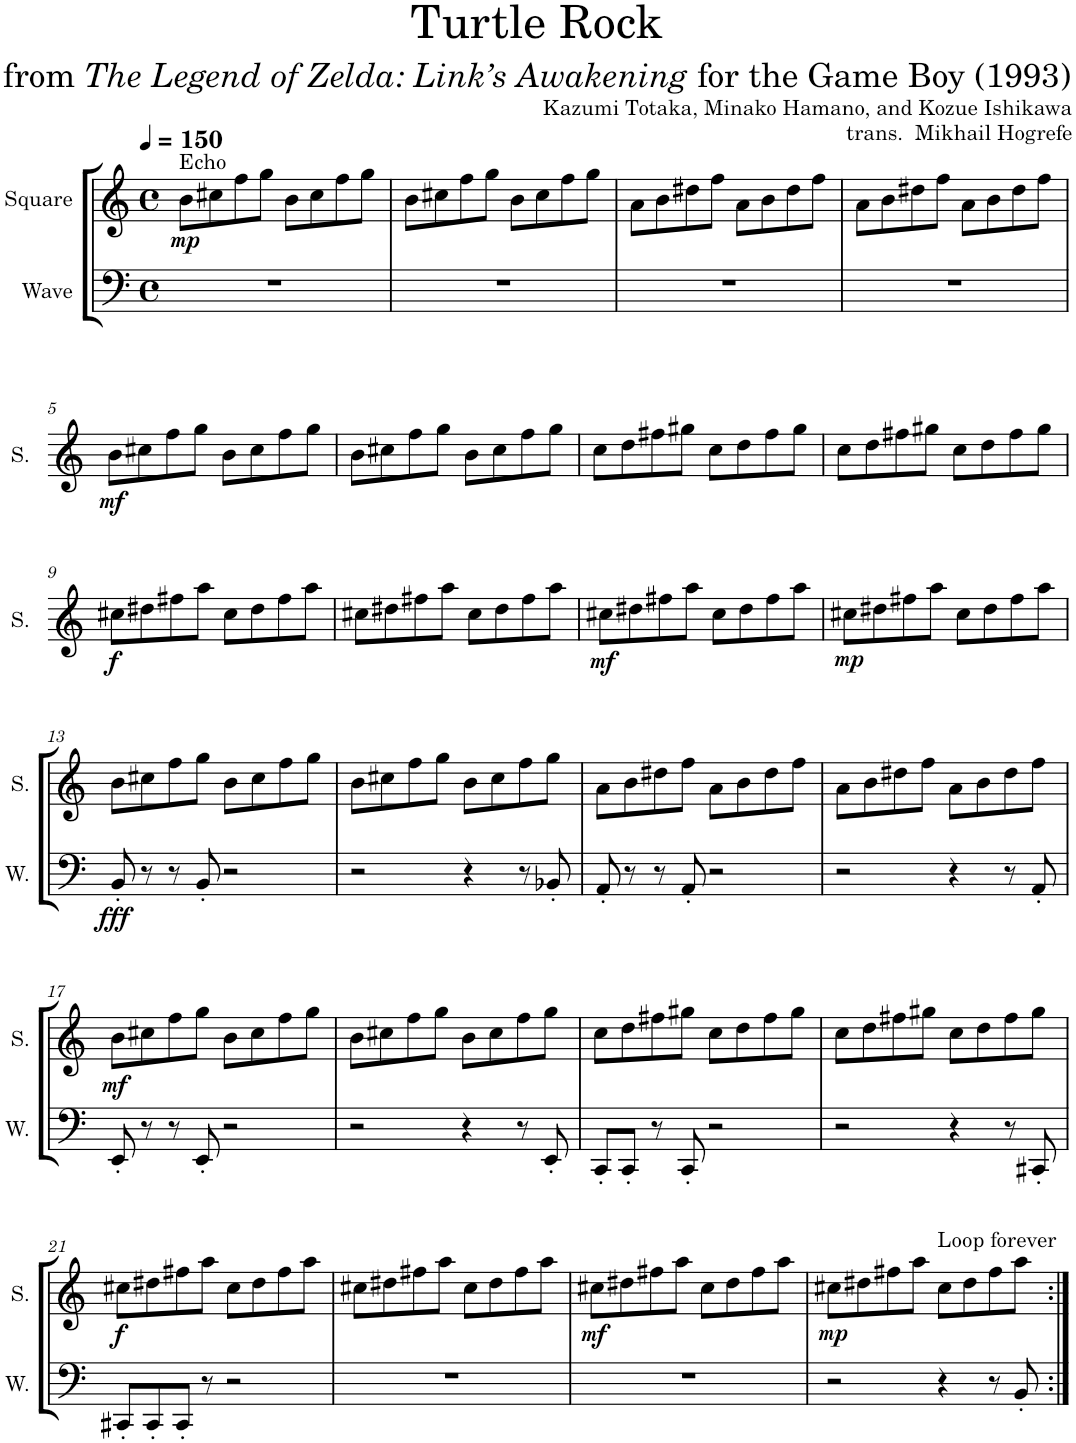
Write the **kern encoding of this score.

**kern	**dynam	**kern	**dynam	**kern	**dynam
*part3	*part3	*part2	*part2	*part1	*part1
*staff3	*staff3	*staff2	*staff2	*staff1	*staff1
*I"Wave	*	*I"Square Synthesizer	*	*I"Square	*
*I'W.	*	*	*	*I'S.	*
*	*	*stria5	*	*	*
*clefF4	*	*clefG2	*	*clefG2	*
*k[]	*	*k[]	*	*k[]	*
*M4/4	*	*M4/4	*	*M4/4	*
*met(c)	*	*met(c)	*	*met(c)	*
*MM150	*	*MM150	*	*MM150	*
=1	=1	=1	=1	=1	=1
!	!	!	!	!LO:TX:a:t=Echo	!
!	!	!	!	!	!LO:DY:b
1r	.	8r	.	8b\L	mp
.	.	16r	.	8cc#X\	.
!	!	!	!LO:DY:b	!	!
.	.	8b	p	.	.
.	.	.	.	8ff\	.
.	.	8cc#X\L	.	.	.
.	.	.	.	8gg\J	.
.	.	8ff\J	.	.	.
.	.	.	.	8b\L	.
.	.	8gg\L	.	.	.
.	.	.	.	8cc#\	.
.	.	8b\J	.	.	.
.	.	.	.	8ff\	.
.	.	8cc#\L	.	.	.
.	.	.	.	8gg\J	.
.	.	[16ff\Jk	.	.	.
=2	=2	=2	=2	=2	=2
1r	.	16ff\KL]	.	8b\L	.
.	.	8gg\	.	.	.
.	.	.	.	8cc#X\	.
.	.	8b\J	.	.	.
.	.	.	.	8ff\	.
.	.	8cc#X\L	.	.	.
.	.	.	.	8gg\J	.
.	.	8ff\J	.	.	.
.	.	.	.	8b\L	.
.	.	8gg\L	.	.	.
.	.	.	.	8cc#\	.
.	.	8b\J	.	.	.
.	.	.	.	8ff\	.
.	.	8cc#\L	.	.	.
.	.	.	.	8gg\J	.
.	.	[16ff\Jk	.	.	.
=3	=3	=3	=3	=3	=3
1r	.	16ff\KL]	.	8a\L	.
.	.	8gg\	.	.	.
.	.	.	.	8b\	.
.	.	8a\J	.	.	.
.	.	.	.	8dd#X\	.
.	.	8b\L	.	.	.
.	.	.	.	8ff\J	.
.	.	8dd#X\J	.	.	.
.	.	.	.	8a\L	.
.	.	8ff\L	.	.	.
.	.	.	.	8b\	.
.	.	8a\J	.	.	.
.	.	.	.	8dd#\	.
.	.	8b\L	.	.	.
.	.	.	.	8ff\J	.
.	.	[16dd#\Jk	.	.	.
=4	=4	=4	=4	=4	=4
1r	.	16dd#\KL]	.	8a\L	.
.	.	8ff\	.	.	.
.	.	.	.	8b\	.
.	.	8a\J	.	.	.
.	.	.	.	8dd#X\	.
.	.	8b\L	.	.	.
.	.	.	.	8ff\J	.
.	.	8dd#X\J	.	.	.
.	.	.	.	8a\L	.
.	.	8ff\L	.	.	.
.	.	.	.	8b\	.
.	.	8a\J	.	.	.
.	.	.	.	8dd#\	.
.	.	8b\L	.	.	.
.	.	.	.	8ff\J	.
.	.	[16dd#\Jk	.	.	.
!!LO:LB:g=z
=5	=5	=5	=5	=5	=5
!	!	!	!	!	!LO:DY:b
1r	.	16dd#\KL]	.	8b\L	mf
.	.	8ff\	.	.	.
.	.	.	.	8cc#X\	.
!	!	!	!LO:DY:b	!	!
.	.	8b\J	mp	.	.
.	.	.	.	8ff\	.
.	.	8cc#X\L	.	.	.
.	.	.	.	8gg\J	.
.	.	8ff\J	.	.	.
.	.	.	.	8b\L	.
.	.	8gg\L	.	.	.
.	.	.	.	8cc#\	.
.	.	8b\J	.	.	.
.	.	.	.	8ff\	.
.	.	8cc#\L	.	.	.
.	.	.	.	8gg\J	.
.	.	[16ff\Jk	.	.	.
=6	=6	=6	=6	=6	=6
1r	.	16ff\KL]	.	8b\L	.
.	.	8gg\	.	.	.
.	.	.	.	8cc#X\	.
.	.	8b\J	.	.	.
.	.	.	.	8ff\	.
.	.	8cc#X\L	.	.	.
.	.	.	.	8gg\J	.
.	.	8ff\J	.	.	.
.	.	.	.	8b\L	.
.	.	8gg\L	.	.	.
.	.	.	.	8cc#\	.
.	.	8b\J	.	.	.
.	.	.	.	8ff\	.
.	.	8cc#\L	.	.	.
.	.	.	.	8gg\J	.
.	.	[16ff\Jk	.	.	.
=7	=7	=7	=7	=7	=7
1r	.	16ff\KL]	.	8cc\L	.
.	.	8gg\	.	.	.
.	.	.	.	8dd\	.
.	.	8cc\J	.	.	.
.	.	.	.	8ff#X\	.
.	.	8dd\L	.	.	.
.	.	.	.	8gg#X\J	.
.	.	8ff#X\J	.	.	.
.	.	.	.	8cc\L	.
.	.	8gg#X\L	.	.	.
.	.	.	.	8dd\	.
.	.	8cc\J	.	.	.
.	.	.	.	8ff#\	.
.	.	8dd\L	.	.	.
.	.	.	.	8gg#\J	.
.	.	[16ff#\Jk	.	.	.
=8	=8	=8	=8	=8	=8
1r	.	16ff#\KL]	.	8cc\L	.
.	.	8gg#X\	.	.	.
.	.	.	.	8dd\	.
.	.	8cc\J	.	.	.
.	.	.	.	8ff#X\	.
.	.	8dd\L	.	.	.
.	.	.	.	8gg#X\J	.
.	.	8ff#X\J	.	.	.
.	.	.	.	8cc\L	.
.	.	8gg#\L	.	.	.
.	.	.	.	8dd\	.
.	.	8cc\J	.	.	.
.	.	.	.	8ff#\	.
.	.	8dd\L	.	.	.
.	.	.	.	8gg#\J	.
.	.	[16ff#\Jk	.	.	.
!!LO:LB:g=z
=9	=9	=9	=9	=9	=9
!	!	!	!	!	!LO:DY:b
1r	.	16ff#\KL]	.	8cc#X\L	f
.	.	8gg#X\	.	.	.
.	.	.	.	8dd#X\	.
!	!	!	!LO:DY:b	!	!
.	.	8cc#X\J	mf	.	.
.	.	.	.	8ff#X\	.
.	.	8dd#X\L	.	.	.
.	.	.	.	8aa\J	.
.	.	8ff#X\J	.	.	.
.	.	.	.	8cc#\L	.
.	.	8aa\L	.	.	.
.	.	.	.	8dd#\	.
.	.	8cc#\J	.	.	.
.	.	.	.	8ff#\	.
.	.	8dd#\L	.	.	.
.	.	.	.	8aa\J	.
.	.	[16ff#\Jk	.	.	.
=10	=10	=10	=10	=10	=10
1r	.	16ff#\KL]	.	8cc#X\L	.
.	.	8aa\	.	.	.
.	.	.	.	8dd#X\	.
.	.	8cc#X\J	.	.	.
.	.	.	.	8ff#X\	.
.	.	8dd#X\L	.	.	.
.	.	.	.	8aa\J	.
.	.	8ff#X\J	.	.	.
.	.	.	.	8cc#\L	.
.	.	8aa\L	.	.	.
.	.	.	.	8dd#\	.
.	.	8cc#\J	.	.	.
.	.	.	.	8ff#\	.
.	.	8dd#\L	.	.	.
.	.	.	.	8aa\J	.
.	.	[16ff#\Jk	.	.	.
=11	=11	=11	=11	=11	=11
!	!	!	!	!	!LO:DY:b
1r	.	16ff#\KL]	.	8cc#X\L	mf
.	.	8aa\	.	.	.
.	.	.	.	8dd#X\	.
!	!	!	!LO:DY:b	!	!
.	.	8cc#X\J	mp	.	.
.	.	.	.	8ff#X\	.
.	.	8dd#X\L	.	.	.
.	.	.	.	8aa\J	.
.	.	8ff#X\J	.	.	.
.	.	.	.	8cc#\L	.
.	.	8aa\L	.	.	.
.	.	.	.	8dd#\	.
.	.	8cc#\J	.	.	.
.	.	.	.	8ff#\	.
.	.	8dd#\L	.	.	.
.	.	.	.	8aa\J	.
.	.	[16ff#\Jk	.	.	.
=12	=12	=12	=12	=12	=12
!	!	!	!	!	!LO:DY:b
1r	.	16ff#\KL]	.	8cc#X\L	mp
.	.	8aa\	.	.	.
.	.	.	.	8dd#X\	.
!	!	!	!LO:DY:b	!	!
.	.	8cc#X\J	mf	.	.
.	.	.	.	8ff#X\	.
.	.	8dd#X\L	.	.	.
.	.	.	.	8aa\J	.
.	.	8ff#X\J	.	.	.
.	.	.	.	8cc#\L	.
.	.	8aa\L	.	.	.
.	.	.	.	8dd#\	.
.	.	8cc#\J	.	.	.
.	.	.	.	8ff#\	.
.	.	8dd#\L	.	.	.
.	.	.	.	8aa\J	.
.	.	[16ff#\Jk	.	.	.
!!LO:LB:g=z
=13	=13	=13	=13	=13	=13
!	!LO:DY:b	!	!	!	!
8BB'/	fff	16ff#\KL]	.	8b\L	.
.	.	8aa\	.	.	.
8r	.	.	.	8cc#X\	.
.	.	8b\J	.	.	.
8r	.	.	.	8ff\	.
.	.	8cc#X\L	.	.	.
8BB'/	.	.	.	8gg\J	.
.	.	8ffn\J	.	.	.
2r	.	.	.	8b\L	.
.	.	8gg\L	.	.	.
.	.	.	.	8cc#\	.
.	.	8b\J	.	.	.
.	.	.	.	8ff\	.
.	.	8cc#\L	.	.	.
.	.	.	.	8gg\J	.
.	.	[16ff\Jk	.	.	.
=14	=14	=14	=14	=14	=14
2r	.	16ff\KL]	.	8b\L	.
.	.	8gg\	.	.	.
.	.	.	.	8cc#X\	.
.	.	8b\J	.	.	.
.	.	.	.	8ff\	.
.	.	8cc#X\L	.	.	.
.	.	.	.	8gg\J	.
.	.	8ff\J	.	.	.
4r	.	.	.	8b\L	.
.	.	8gg\L	.	.	.
.	.	.	.	8cc#\	.
.	.	8b\J	.	.	.
8r	.	.	.	8ff\	.
.	.	8cc#\L	.	.	.
8BB-X'/	.	.	.	8gg\J	.
.	.	[16ff\Jk	.	.	.
=15	=15	=15	=15	=15	=15
8AA'/	.	16ff\KL]	.	8a\L	.
.	.	8gg\	.	.	.
8r	.	.	.	8b\	.
.	.	8a\J	.	.	.
8r	.	.	.	8dd#X\	.
.	.	8b\L	.	.	.
8AA'/	.	.	.	8ff\J	.
.	.	8dd#X\J	.	.	.
2r	.	.	.	8a\L	.
.	.	8ff\L	.	.	.
.	.	.	.	8b\	.
.	.	8a\J	.	.	.
.	.	.	.	8dd#\	.
.	.	8b\L	.	.	.
.	.	.	.	8ff\J	.
.	.	[16dd#\Jk	.	.	.
=16	=16	=16	=16	=16	=16
2r	.	16dd#\KL]	.	8a\L	.
.	.	8ff\	.	.	.
.	.	.	.	8b\	.
.	.	8a\J	.	.	.
.	.	.	.	8dd#X\	.
.	.	8b\L	.	.	.
.	.	.	.	8ff\J	.
.	.	8dd#X\J	.	.	.
4r	.	.	.	8a\L	.
.	.	8ff\L	.	.	.
.	.	.	.	8b\	.
.	.	8a\J	.	.	.
8r	.	.	.	8dd#\	.
.	.	8b\L	.	.	.
8AA'/	.	.	.	8ff\J	.
.	.	[16dd#\Jk	.	.	.
!!LO:LB:g=z
=17	=17	=17	=17	=17	=17
!	!	!	!	!	!LO:DY:b
8EE'/	.	16dd#\KL]	.	8b\L	mf
.	.	8ff\	.	.	.
8r	.	.	.	8cc#X\	.
!	!	!	!LO:DY:b	!	!
.	.	8b\J	mp	.	.
8r	.	.	.	8ff\	.
.	.	8cc#X\L	.	.	.
8EE'/	.	.	.	8gg\J	.
.	.	8ff\J	.	.	.
2r	.	.	.	8b\L	.
.	.	8gg\L	.	.	.
.	.	.	.	8cc#\	.
.	.	8b\J	.	.	.
.	.	.	.	8ff\	.
.	.	8cc#\L	.	.	.
.	.	.	.	8gg\J	.
.	.	[16ff\Jk	.	.	.
=18	=18	=18	=18	=18	=18
2r	.	16ff\KL]	.	8b\L	.
.	.	8gg\	.	.	.
.	.	.	.	8cc#X\	.
.	.	8b\J	.	.	.
.	.	.	.	8ff\	.
.	.	8cc#X\L	.	.	.
.	.	.	.	8gg\J	.
.	.	8ff\J	.	.	.
4r	.	.	.	8b\L	.
.	.	8gg\L	.	.	.
.	.	.	.	8cc#\	.
.	.	8b\J	.	.	.
8r	.	.	.	8ff\	.
.	.	8cc#\L	.	.	.
8EE'/	.	.	.	8gg\J	.
.	.	[16ff\Jk	.	.	.
=19	=19	=19	=19	=19	=19
8CC'/L	.	16ff\KL]	.	8cc\L	.
.	.	8gg\	.	.	.
8CC'/J	.	.	.	8dd\	.
.	.	8cc\J	.	.	.
8r	.	.	.	8ff#X\	.
.	.	8dd\L	.	.	.
8CC'/	.	.	.	8gg#X\J	.
.	.	8ff#X\J	.	.	.
2r	.	.	.	8cc\L	.
.	.	8gg#X\L	.	.	.
.	.	.	.	8dd\	.
.	.	8cc\J	.	.	.
.	.	.	.	8ff#\	.
.	.	8dd\L	.	.	.
.	.	.	.	8gg#\J	.
.	.	[16ff#\Jk	.	.	.
=20	=20	=20	=20	=20	=20
2r	.	16ff#\KL]	.	8cc\L	.
.	.	8gg#X\	.	.	.
.	.	.	.	8dd\	.
.	.	8cc\J	.	.	.
.	.	.	.	8ff#X\	.
.	.	8dd\L	.	.	.
.	.	.	.	8gg#X\J	.
.	.	8ff#X\J	.	.	.
4r	.	.	.	8cc\L	.
.	.	8gg#\L	.	.	.
.	.	.	.	8dd\	.
.	.	8cc\J	.	.	.
8r	.	.	.	8ff#\	.
.	.	8dd\L	.	.	.
8CC#X'/	.	.	.	8gg#\J	.
.	.	[16ff#\Jk	.	.	.
!!LO:LB:g=z
=21	=21	=21	=21	=21	=21
!	!	!	!	!	!LO:DY:b
8CC#X'/L	.	16ff#\KL]	.	8cc#X\L	f
.	.	8gg#X\	.	.	.
8CC#'/	.	.	.	8dd#X\	.
!	!	!	!LO:DY:b	!	!
.	.	8cc#X\J	mf	.	.
8CC#'/J	.	.	.	8ff#X\	.
.	.	8dd#X\L	.	.	.
8r	.	.	.	8aa\J	.
.	.	8ff#X\J	.	.	.
2r	.	.	.	8cc#\L	.
.	.	8aa\L	.	.	.
.	.	.	.	8dd#\	.
.	.	8cc#\J	.	.	.
.	.	.	.	8ff#\	.
.	.	8dd#\L	.	.	.
.	.	.	.	8aa\J	.
.	.	[16ff#\Jk	.	.	.
=22	=22	=22	=22	=22	=22
1r	.	16ff#\KL]	.	8cc#X\L	.
.	.	8aa\	.	.	.
.	.	.	.	8dd#X\	.
.	.	8cc#X\J	.	.	.
.	.	.	.	8ff#X\	.
.	.	8dd#X\L	.	.	.
.	.	.	.	8aa\J	.
.	.	8ff#X\J	.	.	.
.	.	.	.	8cc#\L	.
.	.	8aa\L	.	.	.
.	.	.	.	8dd#\	.
.	.	8cc#\J	.	.	.
.	.	.	.	8ff#\	.
.	.	8dd#\L	.	.	.
.	.	.	.	8aa\J	.
.	.	[16ff#\Jk	.	.	.
=23	=23	=23	=23	=23	=23
!	!	!	!	!	!LO:DY:b
1r	.	16ff#\KL]	.	8cc#X\L	mf
.	.	8aa\	.	.	.
.	.	.	.	8dd#X\	.
!	!	!	!LO:DY:b	!	!
.	.	8cc#X\J	mp	.	.
.	.	.	.	8ff#X\	.
.	.	8dd#X\L	.	.	.
.	.	.	.	8aa\J	.
.	.	8ff#X\J	.	.	.
.	.	.	.	8cc#\L	.
.	.	8aa\L	.	.	.
.	.	.	.	8dd#\	.
.	.	8cc#\J	.	.	.
.	.	.	.	8ff#\	.
.	.	8dd#\L	.	.	.
.	.	.	.	8aa\J	.
.	.	[16ff#\Jk	.	.	.
=24	=24	=24	=24	=24	=24
!	!	!	!	!	!LO:DY:b
2r	.	16ff#\KL]	.	8cc#X\L	mp
.	.	8aa\	.	.	.
.	.	.	.	8dd#X\	.
!	!	!	!LO:DY:b	!	!
.	.	8cc#X\J	p	.	.
.	.	.	.	8ff#X\	.
.	.	8dd#X\L	.	.	.
.	.	.	.	8aa\J	.
.	.	8ff#X\J	.	.	.
!	!	!	!	!LO:TX:a:t=Loop forever	!
4r	.	.	.	8cc#\L	.
.	.	8aa\L	.	.	.
.	.	.	.	8dd#\	.
.	.	8cc#\J	.	.	.
8r	.	.	.	8ff#\	.
.	.	8dd#\L	.	.	.
8BB'/	.	.	.	8aa\J	.
.	.	16ff#\Jk	.	.	.
=:|!	=:|!	=:|!	=:|!	=:|!	=:|!
*-	*-	*-	*-	*-	*-
